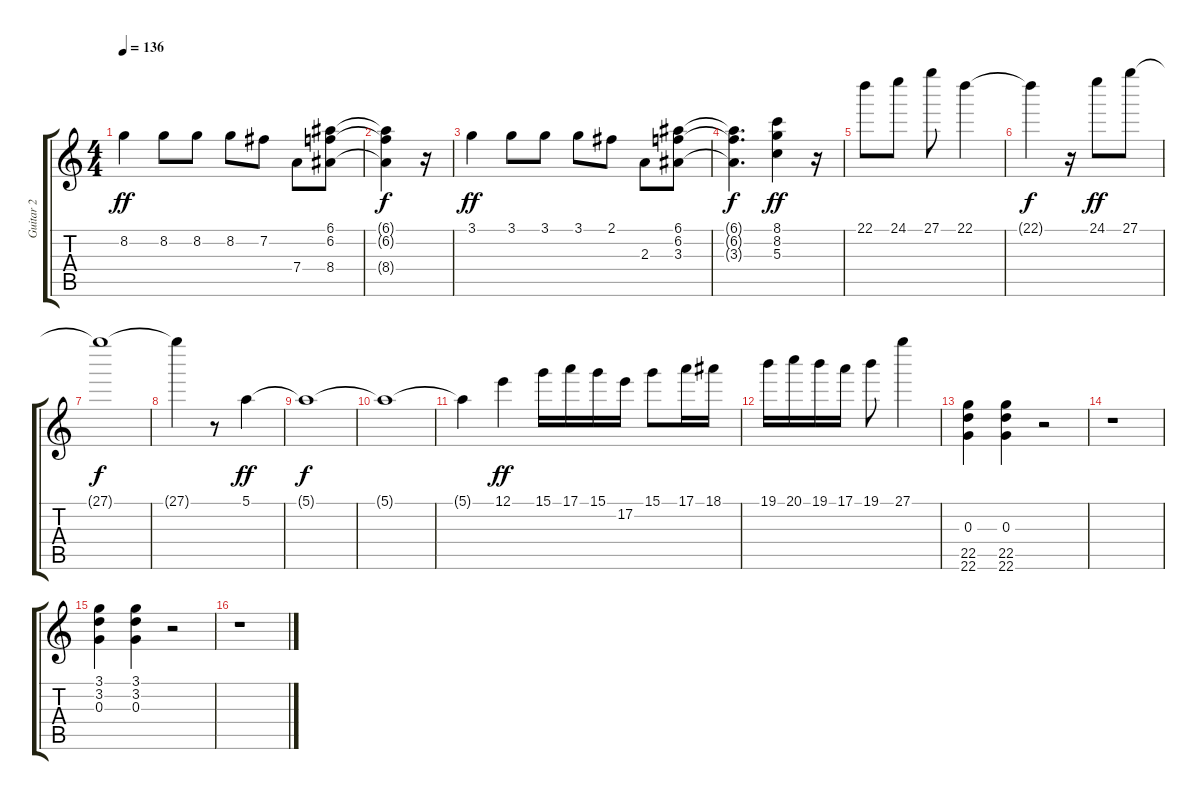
\track ("Guitar 2" "Guitar 2") {instrument distortionguitar}
\staff {score tabs}
\tuning (E4 B3 G3 D3 A2 E2) {hide}
\ts (4 4)
\tempo 136
\clef g2
\ks c
8.2.4{dy ff} 8.2.8 8.2.8 8.2.8 7.2.8 7.4.8 (6.1 6.2 8.4).8 |
(6.1{t} 6.2{t} 8.4{t}).4{dy f} r.16 |
3.1.4{dy ff} 3.1.8 3.1.8 3.1.8 2.1.8 2.3.8 (6.1 6.2 3.3).8 |
(6.1{t} 6.2{t} 3.3{t}).4{d dy f} (8.1 8.2 5.3).4{dy ff} r.16 |
22.1.8 24.1.8 27.1.8 22.1.4 |
22.1{t}.4{dy f} r.16 24.1.8{dy ff} 27.1.8 |
27.1{t}.1{dy f} |
27.1{t}.4 r.8 5.1.4{dy ff} |
5.1{t}.1{dy f} |
5.1{t}.1 |
5.1{t}.4 12.1.4{dy ff} 15.1.16 17.1.16 15.1.16 17.2.16 15.1.8 17.1.16 18.1.16 |
19.1.16 20.1.16 19.1.16 17.1.16 19.1.8 27.1.4 |
(0.3 22.5 22.6).4 (0.3 22.5 22.6).4 r.2 |
r.1 |
(3.1 3.2 0.3).4 (3.1 3.2 0.3).4 r.2 |
r.1
